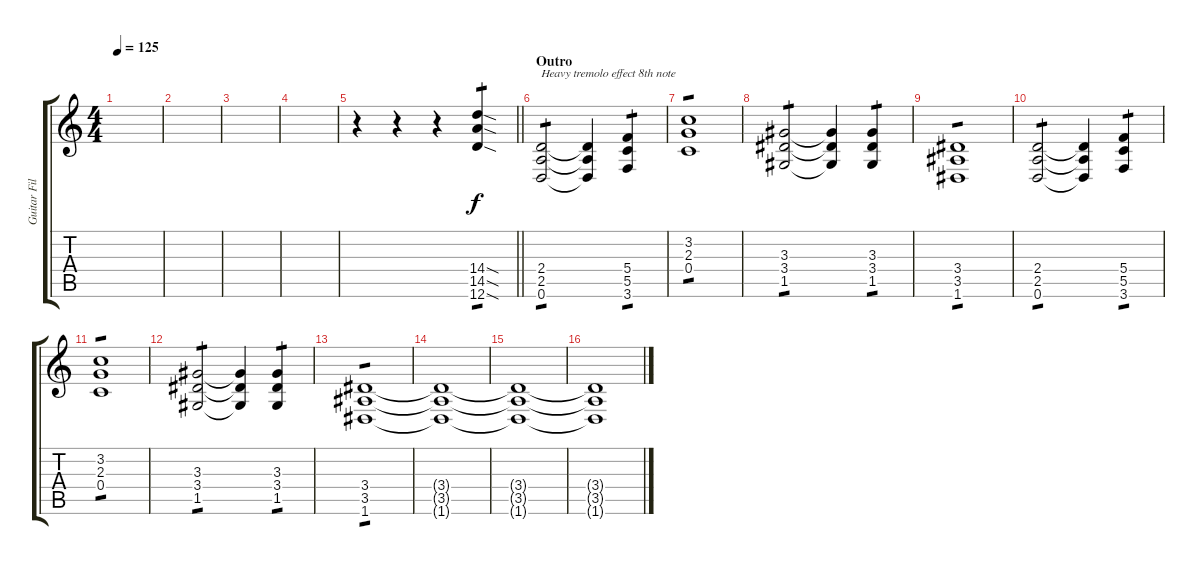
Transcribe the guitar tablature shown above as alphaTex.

\track ("Guitar Fills" "Guitar Fil") {instrument overdrivenguitar}
\staff {score tabs}
\tuning (D4 A3 F3 C3 G2 D2) {hide}
\ts (4 4)
\tempo 125
\clef g2
\ks c
|
|
|
|
\barLineRight lightlight
r.4{volume 13} r.4 r.4 (14.4{sod} 14.5{sod} 12.6{sod}).4{tp 1} |
\section ("" "Outro")
(2.4 2.5 0.6).2{txt "Heavy tremolo effect 8th note" tp 1} (2.4{t} 2.5{t} 0.6{t}).4 (5.4 5.5 3.6).4{tp 1} |
(3.2 2.3 0.4).1{tp 1} |
(3.3 3.4 1.5).2{tp 1} (3.3{t} 3.4{t} 1.5{t}).4 (3.3 3.4 1.5).4{tp 1} |
(3.4 3.5 1.6).1{tp 1} |
(2.4 2.5 0.6).2{tp 1} (2.4{t} 2.5{t} 0.6{t}).4 (5.4 5.5 3.6).4{tp 1} |
(3.2 2.3 0.4).1{tp 1} |
(3.3 3.4 1.5).2{tp 1} (3.3{t} 3.4{t} 1.5{t}).4 (3.3 3.4 1.5).4{tp 1} |
(3.4 3.5 1.6).1{tp 1} |
(3.4{t} 3.5{t} 1.6{t}).1 |
(3.4{t} 3.5{t} 1.6{t}).1 |
(3.4{t} 3.5{t} 1.6{t}).1
